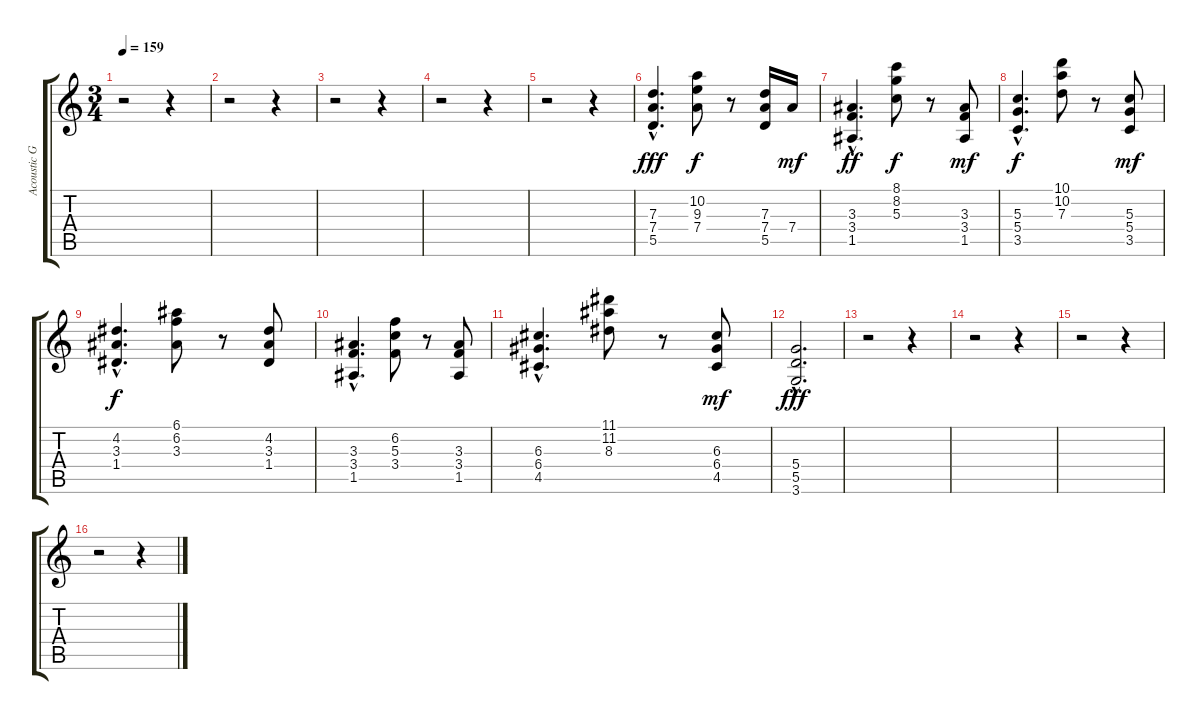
\track ("Acoustic Guitar" "Acoustic G") {instrument acousticguitarsteel}
\staff {score tabs}
\tuning (E4 B3 G3 D3 A2 E2) {hide}
\ts (3 4)
\tempo 159
\clef g2
\ks c
r.2{dy f} r.4 |
r.2 r.4 |
r.2 r.4 |
r.2 r.4 |
r.2 r.4 |
(7.3{hac} 7.4{hac} 5.5{hac}).4{d dy fff} (10.2 9.3 7.4).8{dy f} r.8 (7.3 7.4 5.5).16 7.4.16{dy mf} |
(3.3{hac} 3.4{hac} 1.5{hac}).4{d dy ff} (8.1 8.2 5.3).8{dy f} r.8 (3.3 3.4 1.5).8{dy mf} |
(5.3{hac} 5.4{hac} 3.5{hac}).4{d dy f} (10.1 10.2 7.3).8 r.8 (5.3 5.4 3.5).8{dy mf} |
(4.2{hac} 3.3{hac} 1.4).4{d dy f} (6.1 6.2 3.3).8 r.8 (4.2 3.3 1.4).8 |
(3.3{hac} 3.4 1.5{hac}).4{d} (6.2 5.3 3.4).8 r.8 (3.3 3.4 1.5).8 |
(6.3{hac} 6.4{hac} 4.5{hac}).4{d} (11.1 11.2 8.3).8 r.8 (6.3 6.4 4.5).8{dy mf} |
(5.4{hac} 5.5{hac} 3.6{hac}).2{d dy fff} |
r.2 r.4 |
r.2 r.4 |
r.2 r.4 |
r.2 r.4
